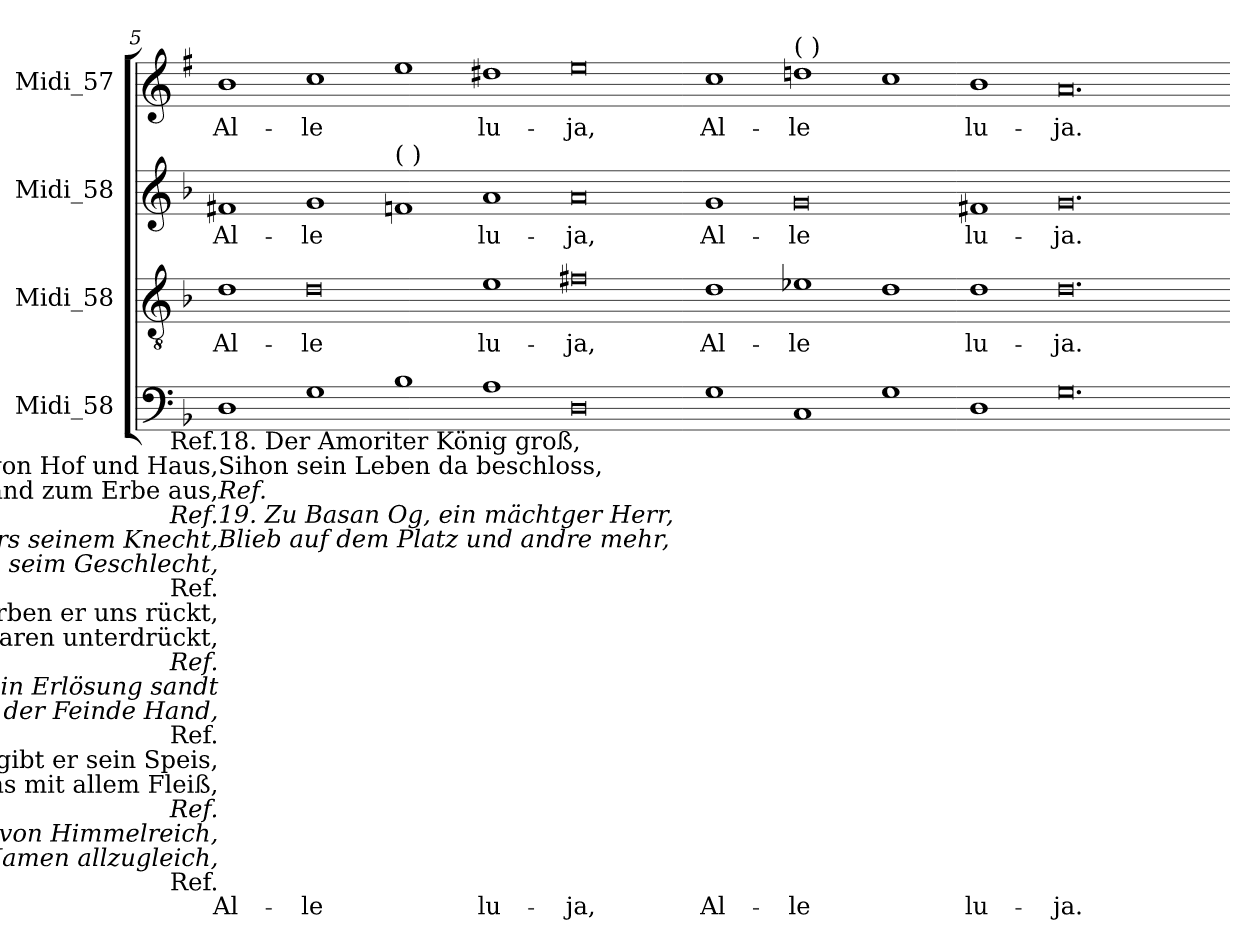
**kern	**text	**kern	**text	**kern	**text	**kern	**text
*part4	*part4	*part3	*part3	*part2	*part2	*part1	*part1
*staff4	*staff4	*staff3	*staff3	*staff2	*staff2	*staff1	*staff1
*I"Midi_58	*	*I"Midi_58	*	*I"Midi_58	*	*I"Midi_57	*
*clefF4	*	*clefGv2	*	*clefG2	*	*clefG2	*
*	*	*	*	*	*	*ITrd1c2	*
*k[b-]	*	*k[b-]	*	*k[b-]	*	*k[b-]	*
*F:	*	*F:	*	*F:	*	*F:	*
=5	=5	=5	=5	=5	=5	=5	=5
!LO:TX:b:t=18. Der Amoriter König groß,	!	!	!	!	!	!	!
!LO:TX:b:t=Sihon sein Leben da beschloss,	!	!	!	!	!	!	!
!LO:TX:b:i:t=Ref.	!	!	!	!	!	!	!
!LO:TX:b:i:t=19. Zu Basan Og, ein mächtger Herr,	!	!	!	!	!	!	!
!LO:TX:b:i:t=Blieb auf dem Platz und andre mehr,	!	!	!	!	!	!	!
!LO:TX:b:rj:t=Ref.	!	!	!	!	!	!	!
!LO:TX:b:rj:t=20. Sie mussten weg von Hof und Haus,	!	!	!	!	!	!	!
!LO:TX:b:rj:t=Gott teilt ihr Land zum Erbe aus,	!	!	!	!	!	!	!
!LO:TX:b:i:rj:t=Ref.	!	!	!	!	!	!	!
!LO:TX:b:i:rj:t=21. Zum Erbe gab ers seinem Knecht,	!	!	!	!	!	!	!
!LO:TX:b:i:rj:t=Dem Israel und seim Geschlecht,	!	!	!	!	!	!	!
!LO:TX:b:rj:t=Ref.	!	!	!	!	!	!	!
!LO:TX:b:rj:t=22. Aus dem Verderben er uns rückt,	!	!	!	!	!	!	!
!LO:TX:b:rj:t=Als wir fast waren unterdrückt,	!	!	!	!	!	!	!
!LO:TX:b:i:rj:t=Ref.	!	!	!	!	!	!	!
!LO:TX:b:i:rj:t=23. Der Herr uns ein Erlösung sandt	!	!	!	!	!	!	!
!LO:TX:b:i:rj:t=Und half uns aus der Feinde Hand,	!	!	!	!	!	!	!
!LO:TX:b:rj:t=Ref.	!	!	!	!	!	!	!
!LO:TX:b:rj:t=24. Allem Fleisch gibt er sein Speis,	!	!	!	!	!	!	!
!LO:TX:b:rj:t=Versorget uns mit allem Fleiß,	!	!	!	!	!	!	!
!LO:TX:b:i:rj:t=Ref.	!	!	!	!	!	!	!
!LO:TX:b:i:rj:t=25. Drum danket Gott von Himmelreich,	!	!	!	!	!	!	!
!LO:TX:b:i:rj:t=Und lobt sein Namen allzugleich,	!	!	!	!	!	!	!
!LO:TX:b:rj:t=Ref.	!	!	!	!	!	!	!
!	!LO:LY:b	!	!LO:LY:b	!	!LO:LY:b	!	!LO:LY:b
1D	Al-	1d	Al-	1f#X	Al-	1a	Al-
!	!LO:LY:b	!	!LO:LY:b	!	!LO:LY:b	!	!LO:LY:b
1G	-le	0d	-le	1g	-le	1b-	-le
!	!	!	!	!LO:TX:a:t=(  )	!	!	!
1B-	.	.	.	1f	.	1dd	.
!	!LO:LY:b	!	!LO:LY:b	!	!LO:LY:b	!	!LO:LY:b
1A	lu-	1e	lu-	1a	lu-	1cc#X	lu-
!	!LO:LY:b	!	!LO:LY:b	!	!LO:LY:b	!	!LO:LY:b
0D	-ja,	0f#X	-ja,	0a	-ja,	0dd	-ja,
!	!LO:LY:b	!	!LO:LY:b	!	!LO:LY:b	!	!LO:LY:b
1G	Al-	1d	Al-	1g	Al-	1b-	Al-
!	!	!	!	!	!	!LO:TX:a:t=(  )	!
!	!LO:LY:b	!	!LO:LY:b	!	!LO:LY:b	!	!LO:LY:b
1C	-le	1e-X	-le	0g	-le	1cc	-le
1G	.	1d	.	.	.	1b-	.
!	!LO:LY:b	!	!LO:LY:b	!	!LO:LY:b	!	!LO:LY:b
1D	lu-	1d	lu-	1f#X	lu-	1a	lu-
!	!LO:LY:b	!	!LO:LY:b	!	!LO:LY:b	!	!LO:LY:b
0.G	-ja.	0.d	-ja.	0.g	-ja.	0.g	-ja.
=-	=-	=-	=-	=-	=-	=-	=-
*-	*-	*-	*-	*-	*-	*-	*-
